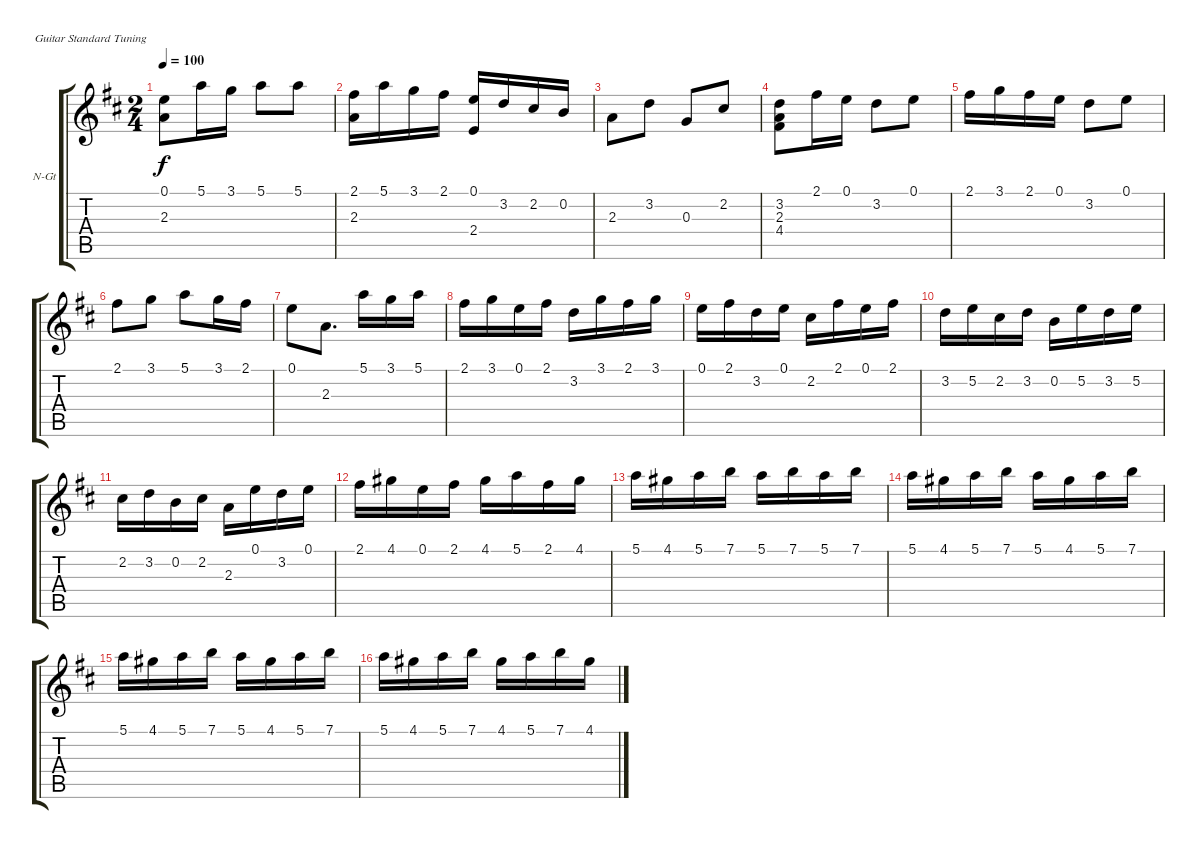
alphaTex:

\bracketExtendMode groupsimilarinstruments
\firstSystemTrackNameOrientation horizontal
\otherSystemsTrackNameOrientation horizontal
\track ("Guitar 1" "N-Gt") {instrument acousticguitarnylon}
\staff {score tabs}
\tuning (E4 B3 G3 D3 A2 E2)
\ts (2 4)
\tempo 100
\clef g2
\ks d
(0.1 2.3).8{dy f} 5.1.16 3.1.16 5.1.8 5.1.8 |
(2.1 2.3).16 5.1.16 3.1.16 2.1.16 (0.1 2.4).16 3.2.16 2.2.16 0.2.16 |
2.3.8 3.2.8 0.3.8 2.2.8 |
(3.2 2.3 4.4).8 2.1.16 0.1.16 3.2.8 0.1.8 |
2.1.16 3.1.16 2.1.16 0.1.16 3.2.8 0.1.8 |
2.1.8 3.1.8 5.1.8 3.1.16 2.1.16 |
0.1.8 2.3.8{d} 5.1.16 3.1.16 5.1.16 |
2.1.16 3.1.16 0.1.16 2.1.16 3.2.16 3.1.16 2.1.16 3.1.16 |
0.1.16 2.1.16 3.2.16 0.1.16 2.2.16 2.1.16 0.1.16 2.1.16 |
3.2.16 5.2.16 2.2.16 3.2.16 0.2.16 5.2.16 3.2.16 5.2.16 |
2.2.16 3.2.16 0.2.16 2.2.16 2.3.16 0.1.16 3.2.16 0.1.16 |
2.1.16 4.1.16 0.1.16 2.1.16 4.1.16 5.1.16 2.1.16 4.1.16 |
5.1.16 4.1.16 5.1.16 7.1.16 5.1.16 7.1.16 5.1.16 7.1.16 |
5.1.16 4.1.16 5.1.16 7.1.16 5.1.16 4.1.16 5.1.16 7.1.16 |
5.1.16 4.1.16 5.1.16 7.1.16 5.1.16 4.1.16 5.1.16 7.1.16 |
5.1.16 4.1.16 5.1.16 7.1.16 4.1.16 5.1.16 7.1.16 4.1.16
